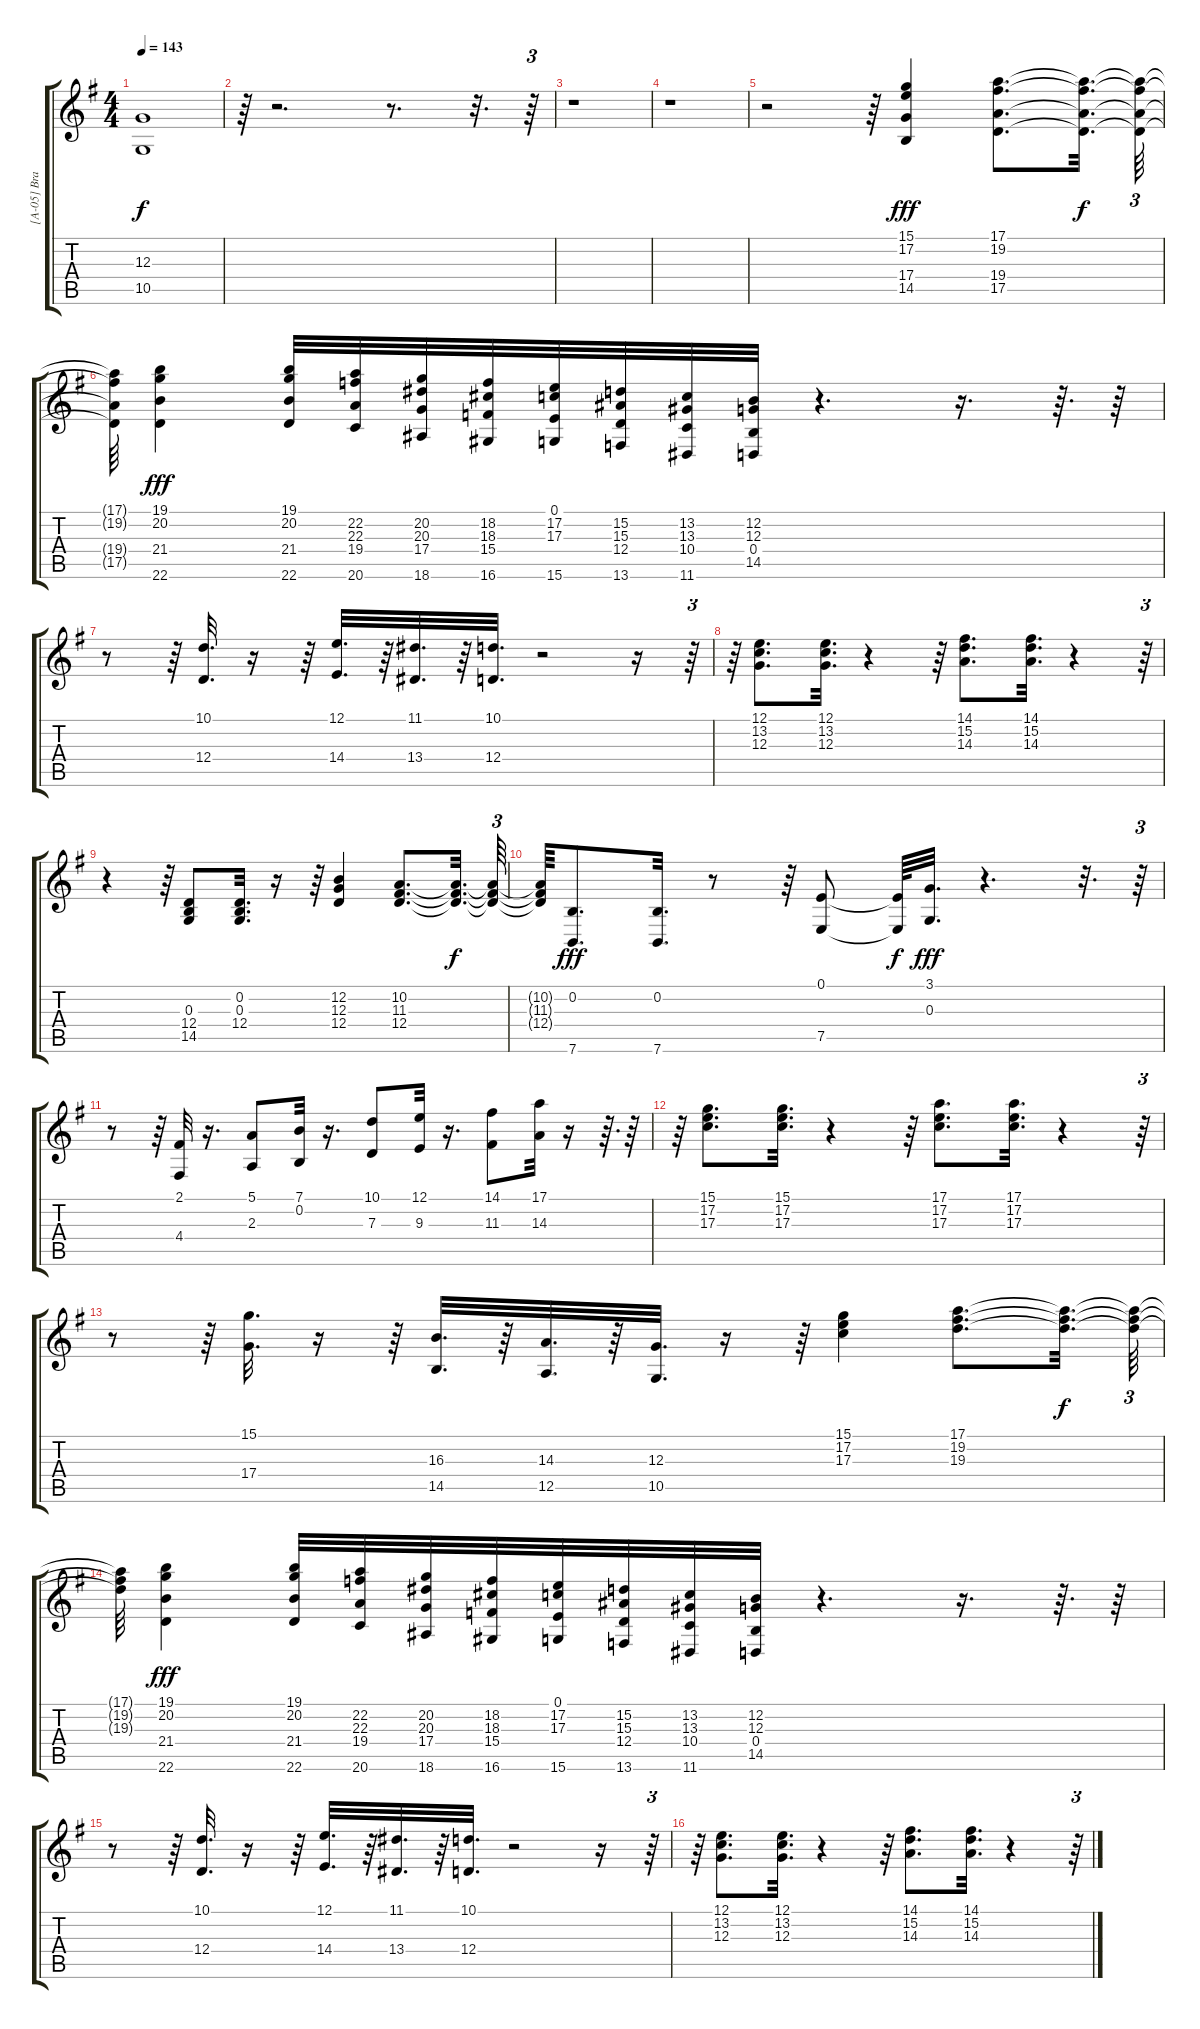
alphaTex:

\track ("[A-05] Brass" "[A-05] Bra") {instrument brasssection}
\staff {score tabs}
\tuning (E4 B3 G3 D3 A2 E2) {hide}
\ts (4 4)
\tempo 143
\clef g2
\ks g
(12.3{t} 10.5{t}).1{dy f} |
r.64 r.2{d} r.8{d} r.32{d} r.64{tu (3 2)} |
r.1 |
r.1 |
r.2 r.64 (15.1 17.2 17.4 14.5).4{dy fff volume 12} (17.1 19.2 19.4 17.5).8{d} (17.1{t} 19.2{t} 19.4{t} 17.5{t}).32{d dy f} (17.1{t} 19.2{t} 19.4{t} 17.5{t}).64{tu (3 2)} |
(17.1{t} 19.2{t} 19.4{t} 17.5{t}).64 (19.1 20.2 21.4 22.6).4{dy fff} (19.1 20.2 21.4 22.6).32 (22.2 22.3 19.4 20.6).32 (20.2 20.3 17.4 18.6).32 (18.2 18.3 15.4 16.6).32 (0.1 17.2 17.3 15.6).32 (15.2 15.3 12.4 13.6).32 (13.2 13.3 10.4 11.6).32 (12.2 12.3 0.4 14.5).32 r.4{d} r.16{d} r.64{d} r.64 |
r.8 r.64 (10.1 12.4).32{d} r.16 r.64 (12.1 14.4).32{d} r.64 (11.1 13.4).32{d} r.64 (10.1 12.4).32{d} r.2 r.16 r.64{tu (3 2)} |
r.64 (12.1 13.2 12.3).8{d} (12.1 13.2 12.3).32{d} r.4 r.64 (14.1 15.2 14.3).8{d} (14.1 15.2 14.3).32{d} r.4 r.64{tu (3 2)} |
r.4 r.64 (0.3 12.4 14.5).8 (0.2 0.3 12.4).32{d} r.16 r.64 (12.2 12.3 12.4).4 (10.2 11.3 12.4).8{d} (10.2{t} 11.3{t} 12.4{t}).32{d dy f} (10.2{t} 11.3{t} 12.4{t}).64{tu (3 2)} |
(10.2{t} 11.3{t} 12.4{t}).64 (0.2 7.6).8{d dy fff} (0.2 7.6).32{d} r.8 r.64 (0.1 7.5).8 (0.1{t} 7.5{t}).64{dy f} (3.1 0.3).32{d dy fff} r.4{d} r.32{d} r.64{tu (3 2)} |
r.8 r.64 (2.1 4.4).32 r.16{d} (5.1 2.3).8 (7.1 0.2).32 r.16{d} (10.1 7.3).8 (12.1 9.3).32 r.16{d} (14.1 11.3).8 (17.1 14.3).32 r.16 r.64{d} r.64 |
r.64 (15.1 17.2 17.3).8{d} (15.1 17.2 17.3).32{d} r.4 r.64 (17.1 17.2 17.3).8{d} (17.1 17.2 17.3).32{d} r.4 r.64{tu (3 2)} |
r.8 r.64 (15.1 17.4).32{d} r.16 r.64 (16.3 14.5).32{d} r.64 (14.3 12.5).32{d} r.64 (12.3 10.5).32{d} r.16 r.64 (15.1 17.2 17.3).4 (17.1 19.2 19.3).8{d} (17.1{t} 19.2{t} 19.3{t}).32{d dy f} (17.1{t} 19.2{t} 19.3{t}).64{tu (3 2)} |
(17.1{t} 19.2{t} 19.3{t}).64 (19.1 20.2 21.4 22.6).4{dy fff} (19.1 20.2 21.4 22.6).32 (22.2 22.3 19.4 20.6).32 (20.2 20.3 17.4 18.6).32 (18.2 18.3 15.4 16.6).32 (0.1 17.2 17.3 15.6).32 (15.2 15.3 12.4 13.6).32 (13.2 13.3 10.4 11.6).32 (12.2 12.3 0.4 14.5).32 r.4{d} r.16{d} r.64{d} r.64 |
r.8 r.64 (10.1 12.4).32{d} r.16 r.64 (12.1 14.4).32{d} r.64 (11.1 13.4).32{d} r.64 (10.1 12.4).32{d} r.2 r.16 r.64{tu (3 2)} |
r.64 (12.1 13.2 12.3).8{d} (12.1 13.2 12.3).32{d} r.4 r.64 (14.1 15.2 14.3).8{d} (14.1 15.2 14.3).32{d} r.4 r.64{tu (3 2)}
